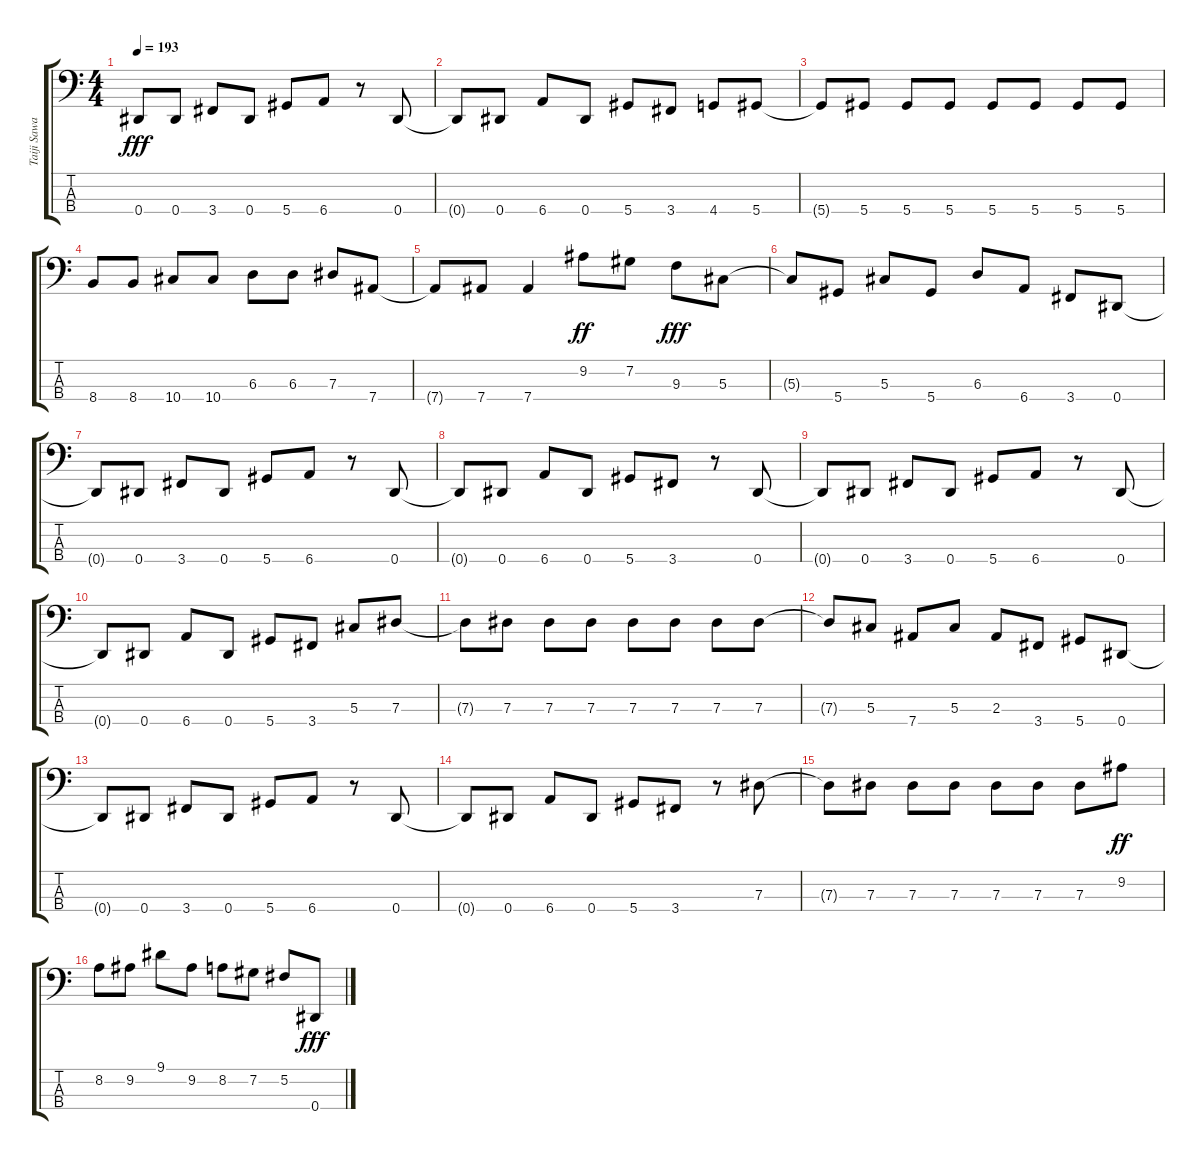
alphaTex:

\track ("Taiji Sawada (Taiji)" "Taiji Sawa") {instrument electricbasspick}
\staff {score tabs}
\tuning (Gb2 Db2 Ab1 Eb1) {hide}
\ts (4 4)
\tempo 193
\clef f4
\ks c
0.4{t}.8{dy fff} 0.4.8 3.4.8 0.4.8 5.4.8 6.4.8 r.8 0.4.8 |
0.4{t}.8 0.4.8 6.4.8 0.4.8 5.4.8 3.4.8 4.4.8 5.4.8 |
5.4{t}.8 5.4.8 5.4.8 5.4.8 5.4.8 5.4.8 5.4.8 5.4.8 |
8.4.8 8.4.8 10.4.8 10.4.8 6.3.8 6.3.8 7.3.8 7.4.8 |
7.4{t}.8 7.4.8 7.4.4 9.2.8{dy ff} 7.2.8 9.3.8{dy fff} 5.3.8 |
5.3{t}.8 5.4.8 5.3.8 5.4.8 6.3.8 6.4.8 3.4.8 0.4.8 |
0.4{t}.8 0.4.8 3.4.8 0.4.8 5.4.8 6.4.8 r.8 0.4.8 |
0.4{t}.8 0.4.8 6.4.8 0.4.8 5.4.8 3.4.8 r.8 0.4.8 |
0.4{t}.8 0.4.8 3.4.8 0.4.8 5.4.8 6.4.8 r.8 0.4.8 |
0.4{t}.8 0.4.8 6.4.8 0.4.8 5.4.8 3.4.8 5.3.8 7.3.8 |
7.3{t}.8 7.3.8 7.3.8 7.3.8 7.3.8 7.3.8 7.3.8 7.3.8 |
7.3{t}.8 5.3.8 7.4.8 5.3.8 2.3.8 3.4.8 5.4.8 0.4.8 |
0.4{t}.8 0.4.8 3.4.8 0.4.8 5.4.8 6.4.8 r.8 0.4.8 |
0.4{t}.8 0.4.8 6.4.8 0.4.8 5.4.8 3.4.8 r.8 7.3.8 |
7.3{t}.8 7.3.8 7.3.8 7.3.8 7.3.8 7.3.8 7.3.8 9.2.8{dy ff} |
8.2.8 9.2.8 9.1.8 9.2.8 8.2.8 7.2.8 5.2.8 0.4.8{dy fff}
